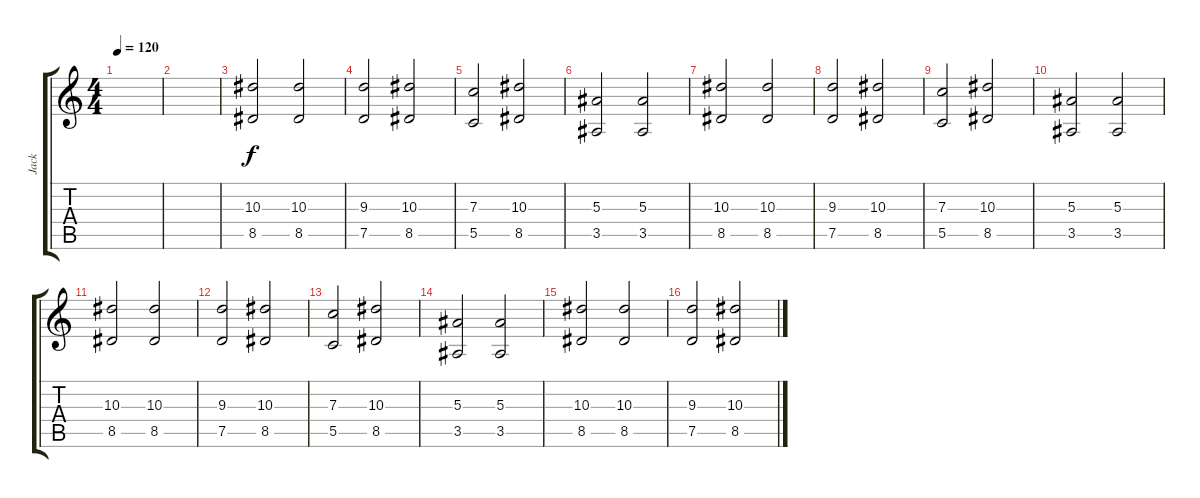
\track ("Jack" "Jack") {instrument distortionguitar}
\staff {score tabs}
\tuning (D4 A3 F3 C3 G2 D2) {hide}
\ts (4 4)
\tempo 120
\clef g2
\ks c
|
|
(10.3 8.5).2 (10.3 8.5).2 |
(9.3 7.5).2 (10.3 8.5).2 |
(7.3 5.5).2 (10.3 8.5).2 |
(5.3 3.5).2 (5.3 3.5).2 |
(10.3 8.5).2 (10.3 8.5).2 |
(9.3 7.5).2 (10.3 8.5).2 |
(7.3 5.5).2 (10.3 8.5).2 |
(5.3 3.5).2 (5.3 3.5).2 |
(10.3 8.5).2 (10.3 8.5).2 |
(9.3 7.5).2 (10.3 8.5).2 |
(7.3 5.5).2 (10.3 8.5).2 |
(5.3 3.5).2 (5.3 3.5).2 |
(10.3 8.5).2 (10.3 8.5).2 |
(9.3 7.5).2 (10.3 8.5).2
